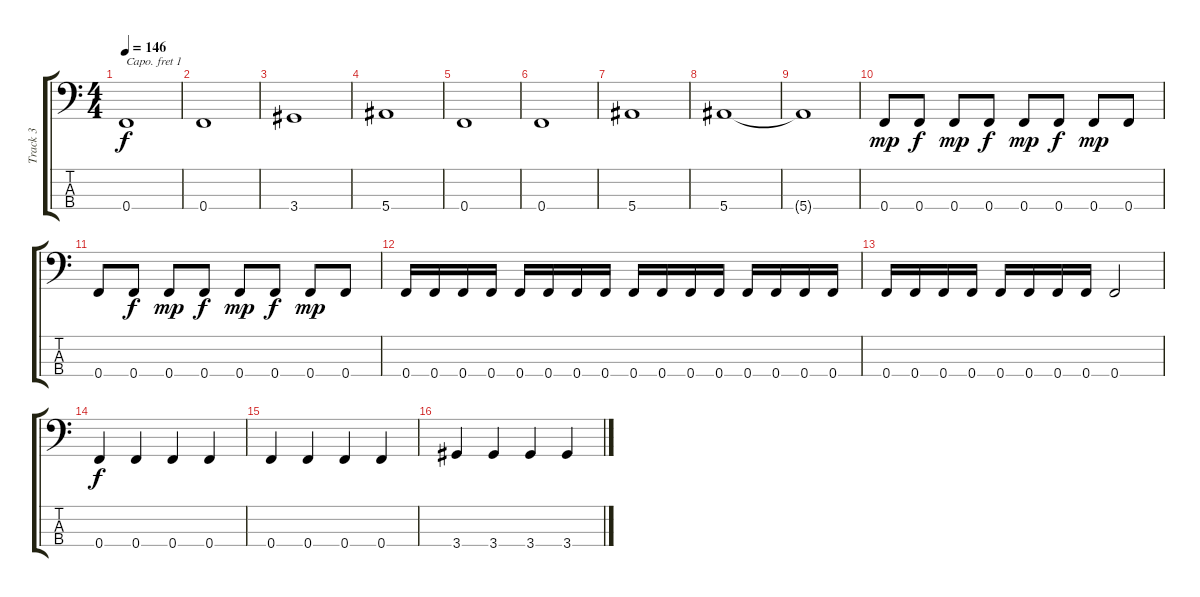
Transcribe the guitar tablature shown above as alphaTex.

\track ("Track 3" "Track 3") {instrument electricbassfinger}
\staff {score tabs}
\capo 1
\tuning (G2 D2 A1 E1) {hide}
\ts (4 4)
\tempo 146
\clef f4
\ks c
0.4.1{dy f} |
0.4.1 |
3.4.1 |
5.4.1 |
0.4.1 |
0.4.1 |
5.4.1 |
5.4.1 |
5.4{t}.1 |
0.4.8{dy mp} 0.4.8{dy f} 0.4.8{dy mp} 0.4.8{dy f} 0.4.8{dy mp} 0.4.8{dy f} 0.4.8{dy mp} 0.4.8 |
0.4.8 0.4.8{dy f} 0.4.8{dy mp} 0.4.8{dy f} 0.4.8{dy mp} 0.4.8{dy f} 0.4.8{dy mp} 0.4.8 |
0.4.16 0.4.16 0.4.16 0.4.16 0.4.16 0.4.16 0.4.16 0.4.16 0.4.16 0.4.16 0.4.16 0.4.16 0.4.16 0.4.16 0.4.16 0.4.16 |
0.4.16 0.4.16 0.4.16 0.4.16 0.4.16 0.4.16 0.4.16 0.4.16 0.4.2 |
0.4.4{dy f} 0.4.4 0.4.4 0.4.4 |
0.4.4 0.4.4 0.4.4 0.4.4 |
3.4.4 3.4.4 3.4.4 3.4.4
